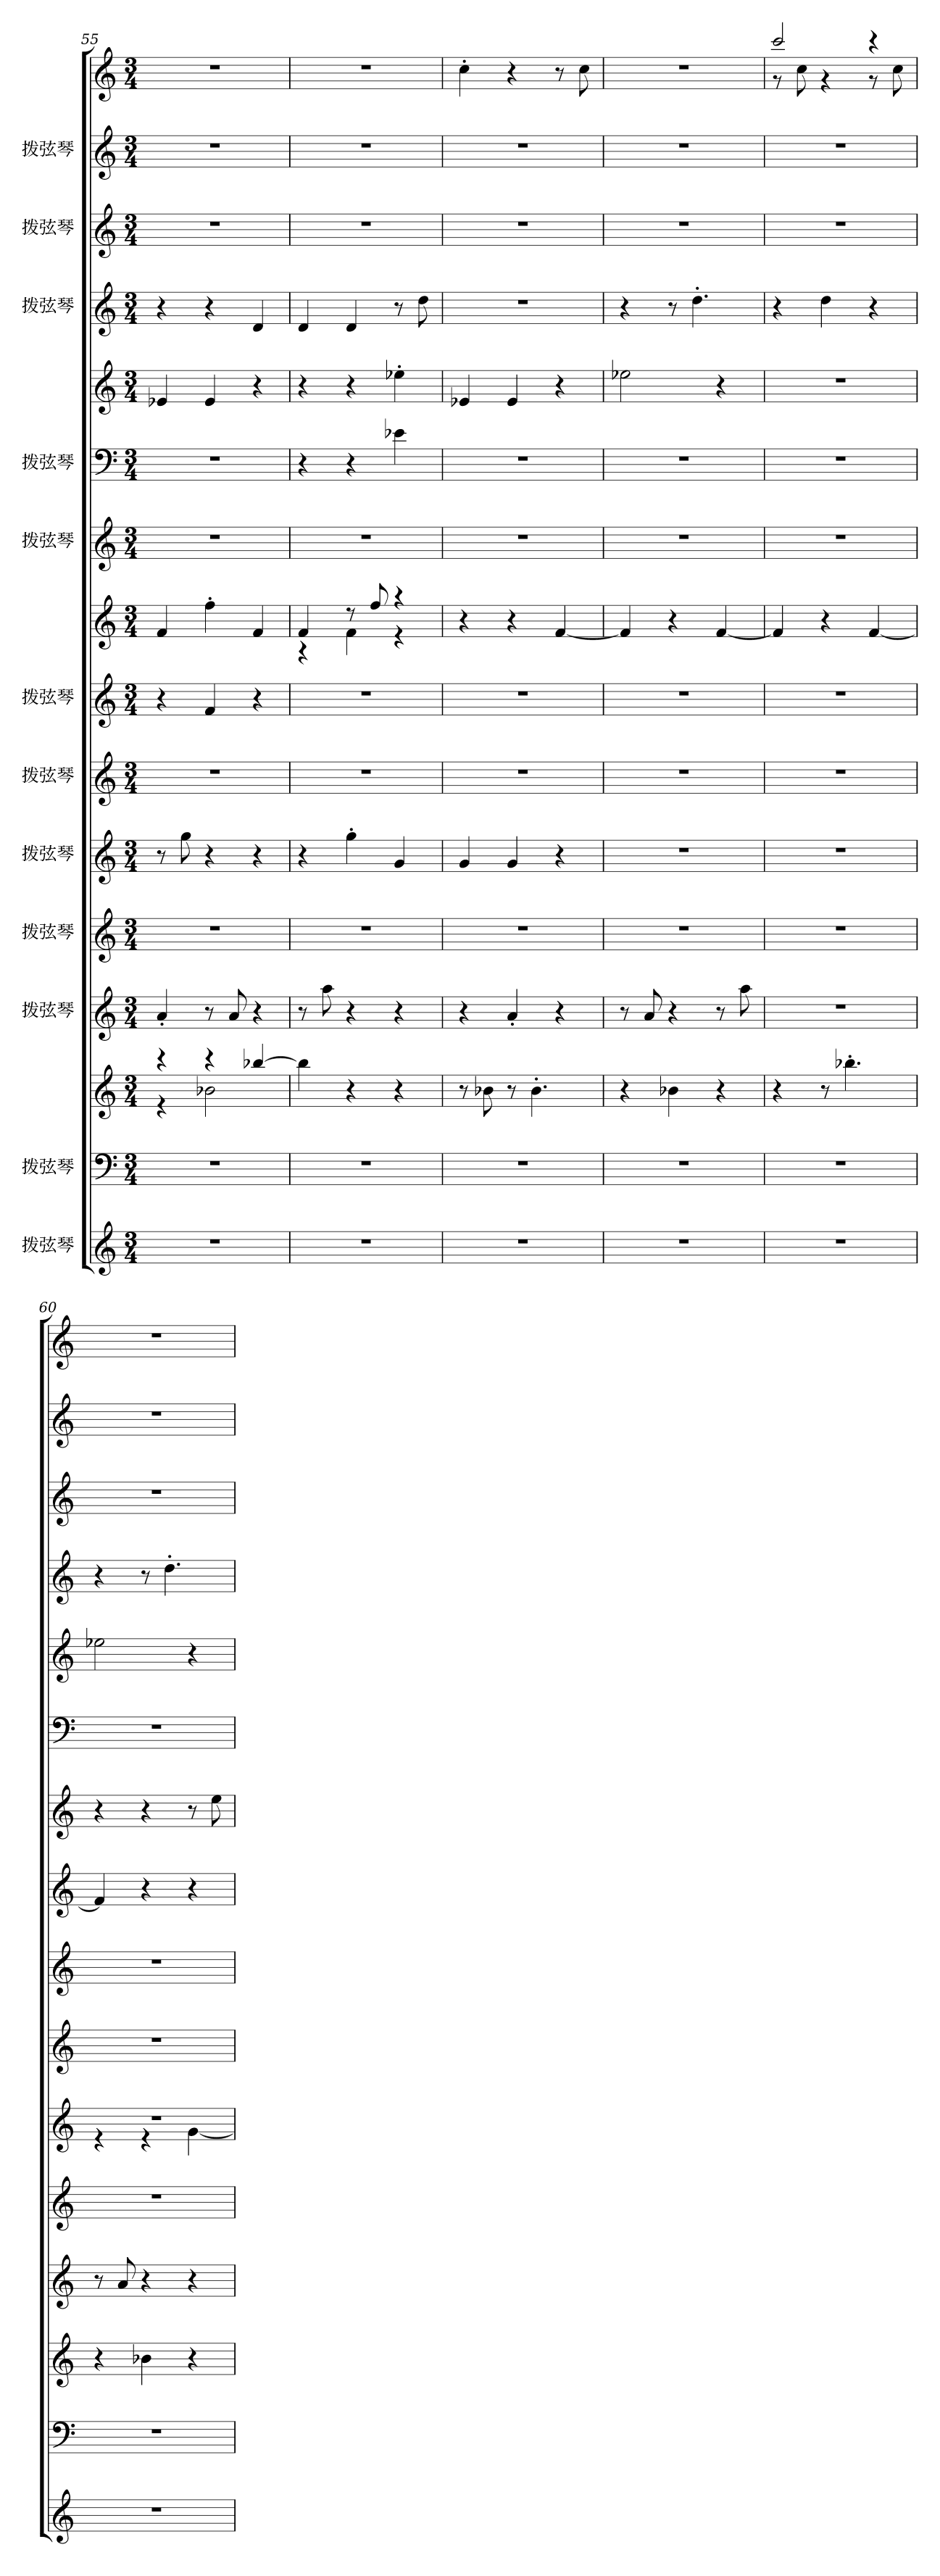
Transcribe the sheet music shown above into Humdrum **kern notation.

**kern	**kern	**kern	**kern	**kern	**kern	**kern	**kern	**kern	**kern	**kern	**kern	**kern	**kern	**kern	**kern
*part12	*part11	*part11	*part10	*part9	*part8	*part7	*part6	*part6	*part5	*part4	*part4	*part3	*part2	*part1	*part1
*staff16	*staff15	*staff14	*staff13	*staff12	*staff11	*staff10	*staff9	*staff8	*staff7	*staff6	*staff5	*staff4	*staff3	*staff2	*staff1
*I"拨弦琴	*I"拨弦琴	*	*I"拨弦琴	*I"拨弦琴	*I"拨弦琴	*I"拨弦琴	*I"拨弦琴	*	*I"拨弦琴	*I"拨弦琴	*	*I"拨弦琴	*I"拨弦琴	*I"拨弦琴	*
*clefG2	*clefF4	*clefG2	*clefG2	*clefG2	*clefG2	*clefG2	*clefG2	*clefG2	*clefG2	*clefF4	*clefG2	*clefG2	*clefG2	*clefG2	*clefG2
*k[]	*k[]	*k[]	*k[]	*k[]	*k[]	*k[]	*k[]	*k[]	*k[]	*k[]	*k[]	*k[]	*k[]	*k[]	*k[]
*M3/4	*M3/4	*M3/4	*M3/4	*M3/4	*M3/4	*M3/4	*M3/4	*M3/4	*M3/4	*M3/4	*M3/4	*M3/4	*M3/4	*M3/4	*M3/4
=55	=55	=55	=55	=55	=55	=55	=55	=55	=55	=55	=55	=55	=55	=55	=55
*	*	*^	*	*	*	*	*	*	*	*	*	*	*	*	*
2.r	2.r	4r	4r	4a'/	2.r	8r	2.r	4r	4f/	2.r	2.r	4e-X/	4r	2.r	2.r	2.r
.	.	.	.	.	.	8gg\	.	.	.	.	.	.	.	.	.	.
.	.	4r	2b-X\	8r	.	4r	.	4f/	4ff'\	.	.	4e-/	4r	.	.	.
.	.	.	.	8a/	.	.	.	.	.	.	.	.	.	.	.	.
.	.	[4bb-X/	.	4r	.	4r	.	4r	4f/	.	.	4r	4d/	.	.	.
*	*	*v	*v	*	*	*	*	*	*	*	*	*	*	*	*	*
=56	=56	=56	=56	=56	=56	=56	=56	=56	=56	=56	=56	=56	=56	=56	=56
*	*	*	*	*	*	*	*	*^	*	*	*	*	*	*	*
2.r	2.r	4bb-\]	8r	2.r	4r	2.r	2.r	4f/	4r	2.r	4r	4r	4d/	2.r	2.r	2.r
.	.	.	8aa\	.	.	.	.	.	.	.	.	.	.	.	.	.
.	.	4r	4r	.	4gg'\	.	.	8r	4f\	.	4r	4r	4d/	.	.	.
.	.	.	.	.	.	.	.	8ff/	.	.	.	.	.	.	.	.
.	.	4r	4r	.	4g/	.	.	4r	4r	.	4e-X\	4ee-X'\	8r	.	.	.
.	.	.	.	.	.	.	.	.	.	.	.	.	8dd\	.	.	.
*	*	*	*	*	*	*	*	*v	*v	*	*	*	*	*	*	*
=57	=57	=57	=57	=57	=57	=57	=57	=57	=57	=57	=57	=57	=57	=57	=57
2.r	2.r	8r	4r	2.r	4g/	2.r	2.r	4r	2.r	2.r	4e-X/	2.r	2.r	2.r	4cc'\
.	.	8b-X\	.	.	.	.	.	.	.	.	.	.	.	.	.
.	.	8r	4a'/	.	4g/	.	.	4r	.	.	4e-/	.	.	.	4r
.	.	4.b-'\	.	.	.	.	.	.	.	.	.	.	.	.	.
.	.	.	4r	.	4r	.	.	[4f/	.	.	4r	.	.	.	8r
.	.	.	.	.	.	.	.	.	.	.	.	.	.	.	8cc\
=58	=58	=58	=58	=58	=58	=58	=58	=58	=58	=58	=58	=58	=58	=58	=58
2.r	2.r	4r	8r	2.r	2.r	2.r	2.r	4f/]	2.r	2.r	2ee-X\	4r	2.r	2.r	2.r
.	.	.	8a/	.	.	.	.	.	.	.	.	.	.	.	.
.	.	4b-X\	4r	.	.	.	.	4r	.	.	.	8r	.	.	.
.	.	.	.	.	.	.	.	.	.	.	.	4.dd'\	.	.	.
.	.	4r	8r	.	.	.	.	[4f/	.	.	4r	.	.	.	.
.	.	.	8aa\	.	.	.	.	.	.	.	.	.	.	.	.
=59	=59	=59	=59	=59	=59	=59	=59	=59	=59	=59	=59	=59	=59	=59	=59
*	*	*	*	*	*	*	*	*	*	*	*	*	*	*	*^
2.r	2.r	4r	2.r	2.r	2.r	2.r	2.r	4f/]	2.r	2.r	2.r	4r	2.r	2.r	2ccc/	8r
.	.	.	.	.	.	.	.	.	.	.	.	.	.	.	.	8cc\
.	.	8r	.	.	.	.	.	4r	.	.	.	4dd\	.	.	.	4r
.	.	4.bb-X'\	.	.	.	.	.	.	.	.	.	.	.	.	.	.
.	.	.	.	.	.	.	.	[4f/	.	.	.	4r	.	.	4r	8r
.	.	.	.	.	.	.	.	.	.	.	.	.	.	.	.	8cc\
*	*	*	*	*	*	*	*	*	*	*	*	*	*	*	*v	*v
!!LO:PB:g=z
=60	=60	=60	=60	=60	=60	=60	=60	=60	=60	=60	=60	=60	=60	=60	=60
*	*	*	*	*	*^	*	*	*	*	*	*	*	*	*	*
2.r	2.r	4r	8r	2.r	2.r	4r	2.r	2.r	4f/]	4r	2.r	2ee-X\	4r	2.r	2.r	2.r
.	.	.	8a/	.	.	.	.	.	.	.	.	.	.	.	.	.
.	.	4b-X\	4r	.	.	4r	.	.	4r	4r	.	.	8r	.	.	.
.	.	.	.	.	.	.	.	.	.	.	.	.	4.dd'\	.	.	.
.	.	4r	4r	.	.	[4g\	.	.	4r	8r	.	4r	.	.	.	.
.	.	.	.	.	.	.	.	.	.	8ee\	.	.	.	.	.	.
*	*	*	*	*	*v	*v	*	*	*	*	*	*	*	*	*	*
=	=	=	=	=	=	=	=	=	=	=	=	=	=	=	=
*-	*-	*-	*-	*-	*-	*-	*-	*-	*-	*-	*-	*-	*-	*-	*-
